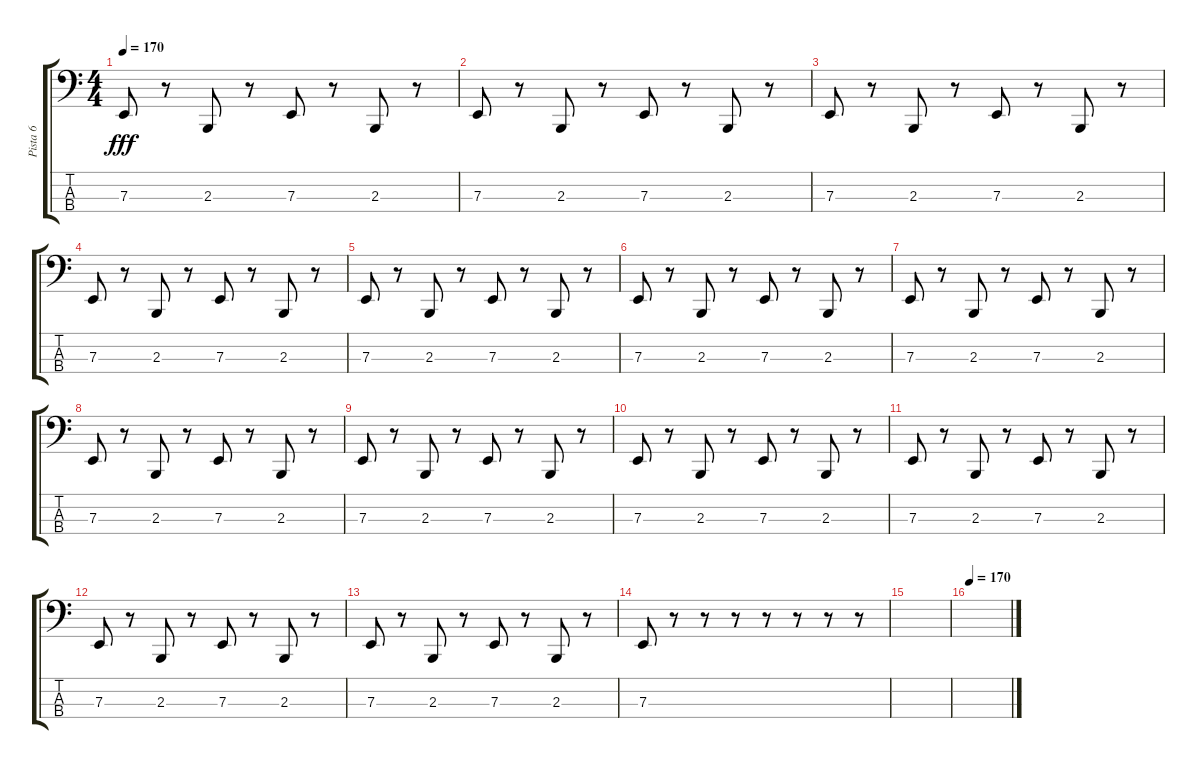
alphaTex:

\track ("Pista 6" "Pista 6") {instrument trombone}
\staff {score tabs}
\tuning (G2 D2 A1 E1) {hide}
\ts (4 4)
\tempo 170
\clef f4
\ks c
7.3.8{dy fff} r.8 2.3.8 r.8 7.3.8 r.8 2.3.8 r.8 |
7.3.8 r.8 2.3.8 r.8 7.3.8 r.8 2.3.8 r.8 |
7.3.8 r.8 2.3.8 r.8 7.3.8 r.8 2.3.8 r.8 |
7.3.8 r.8 2.3.8 r.8 7.3.8 r.8 2.3.8 r.8 |
7.3.8 r.8 2.3.8 r.8 7.3.8 r.8 2.3.8 r.8 |
7.3.8 r.8 2.3.8 r.8 7.3.8 r.8 2.3.8 r.8 |
7.3.8 r.8 2.3.8 r.8 7.3.8 r.8 2.3.8 r.8 |
7.3.8 r.8 2.3.8 r.8 7.3.8 r.8 2.3.8 r.8 |
7.3.8 r.8 2.3.8 r.8 7.3.8 r.8 2.3.8 r.8 |
7.3.8 r.8 2.3.8 r.8 7.3.8 r.8 2.3.8 r.8 |
7.3.8 r.8 2.3.8 r.8 7.3.8 r.8 2.3.8 r.8 |
7.3.8 r.8 2.3.8 r.8 7.3.8 r.8 2.3.8 r.8 |
7.3.8 r.8 2.3.8 r.8 7.3.8 r.8 2.3.8 r.8 |
7.3.8 r.8 r.8 r.8 r.8 r.8 r.8 r.8 |
|
\tempo 170
